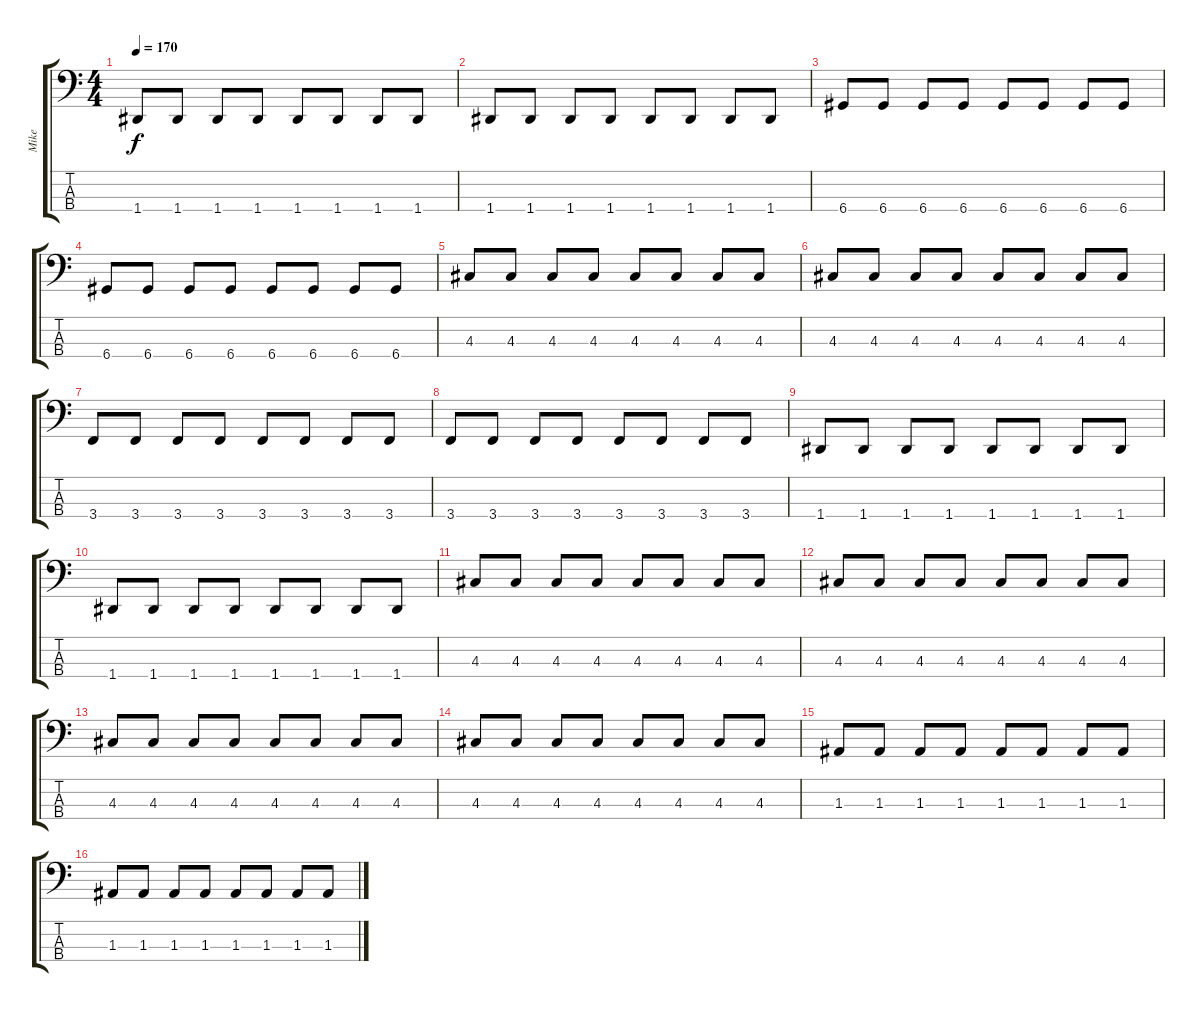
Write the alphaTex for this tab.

\track ("Mike" "Mike") {instrument electricbassfinger}
\staff {score tabs}
\tuning (G2 D2 A1 D1) {hide}
\ts (4 4)
\tempo 170
\clef f4
\ks c
1.4.8{dy f} 1.4.8 1.4.8 1.4.8 1.4.8 1.4.8 1.4.8 1.4.8 |
1.4.8 1.4.8 1.4.8 1.4.8 1.4.8 1.4.8 1.4.8 1.4.8 |
6.4.8 6.4.8 6.4.8 6.4.8 6.4.8 6.4.8 6.4.8 6.4.8 |
6.4.8 6.4.8 6.4.8 6.4.8 6.4.8 6.4.8 6.4.8 6.4.8 |
4.3.8 4.3.8 4.3.8 4.3.8 4.3.8 4.3.8 4.3.8 4.3.8 |
4.3.8 4.3.8 4.3.8 4.3.8 4.3.8 4.3.8 4.3.8 4.3.8 |
3.4.8 3.4.8 3.4.8 3.4.8 3.4.8 3.4.8 3.4.8 3.4.8 |
3.4.8 3.4.8 3.4.8 3.4.8 3.4.8 3.4.8 3.4.8 3.4.8 |
1.4.8 1.4.8 1.4.8 1.4.8 1.4.8 1.4.8 1.4.8 1.4.8 |
1.4.8 1.4.8 1.4.8 1.4.8 1.4.8 1.4.8 1.4.8 1.4.8 |
4.3.8 4.3.8 4.3.8 4.3.8 4.3.8 4.3.8 4.3.8 4.3.8 |
4.3.8 4.3.8 4.3.8 4.3.8 4.3.8 4.3.8 4.3.8 4.3.8 |
4.3.8 4.3.8 4.3.8 4.3.8 4.3.8 4.3.8 4.3.8 4.3.8 |
4.3.8 4.3.8 4.3.8 4.3.8 4.3.8 4.3.8 4.3.8 4.3.8 |
1.3.8 1.3.8 1.3.8 1.3.8 1.3.8 1.3.8 1.3.8 1.3.8 |
1.3.8 1.3.8 1.3.8 1.3.8 1.3.8 1.3.8 1.3.8 1.3.8
